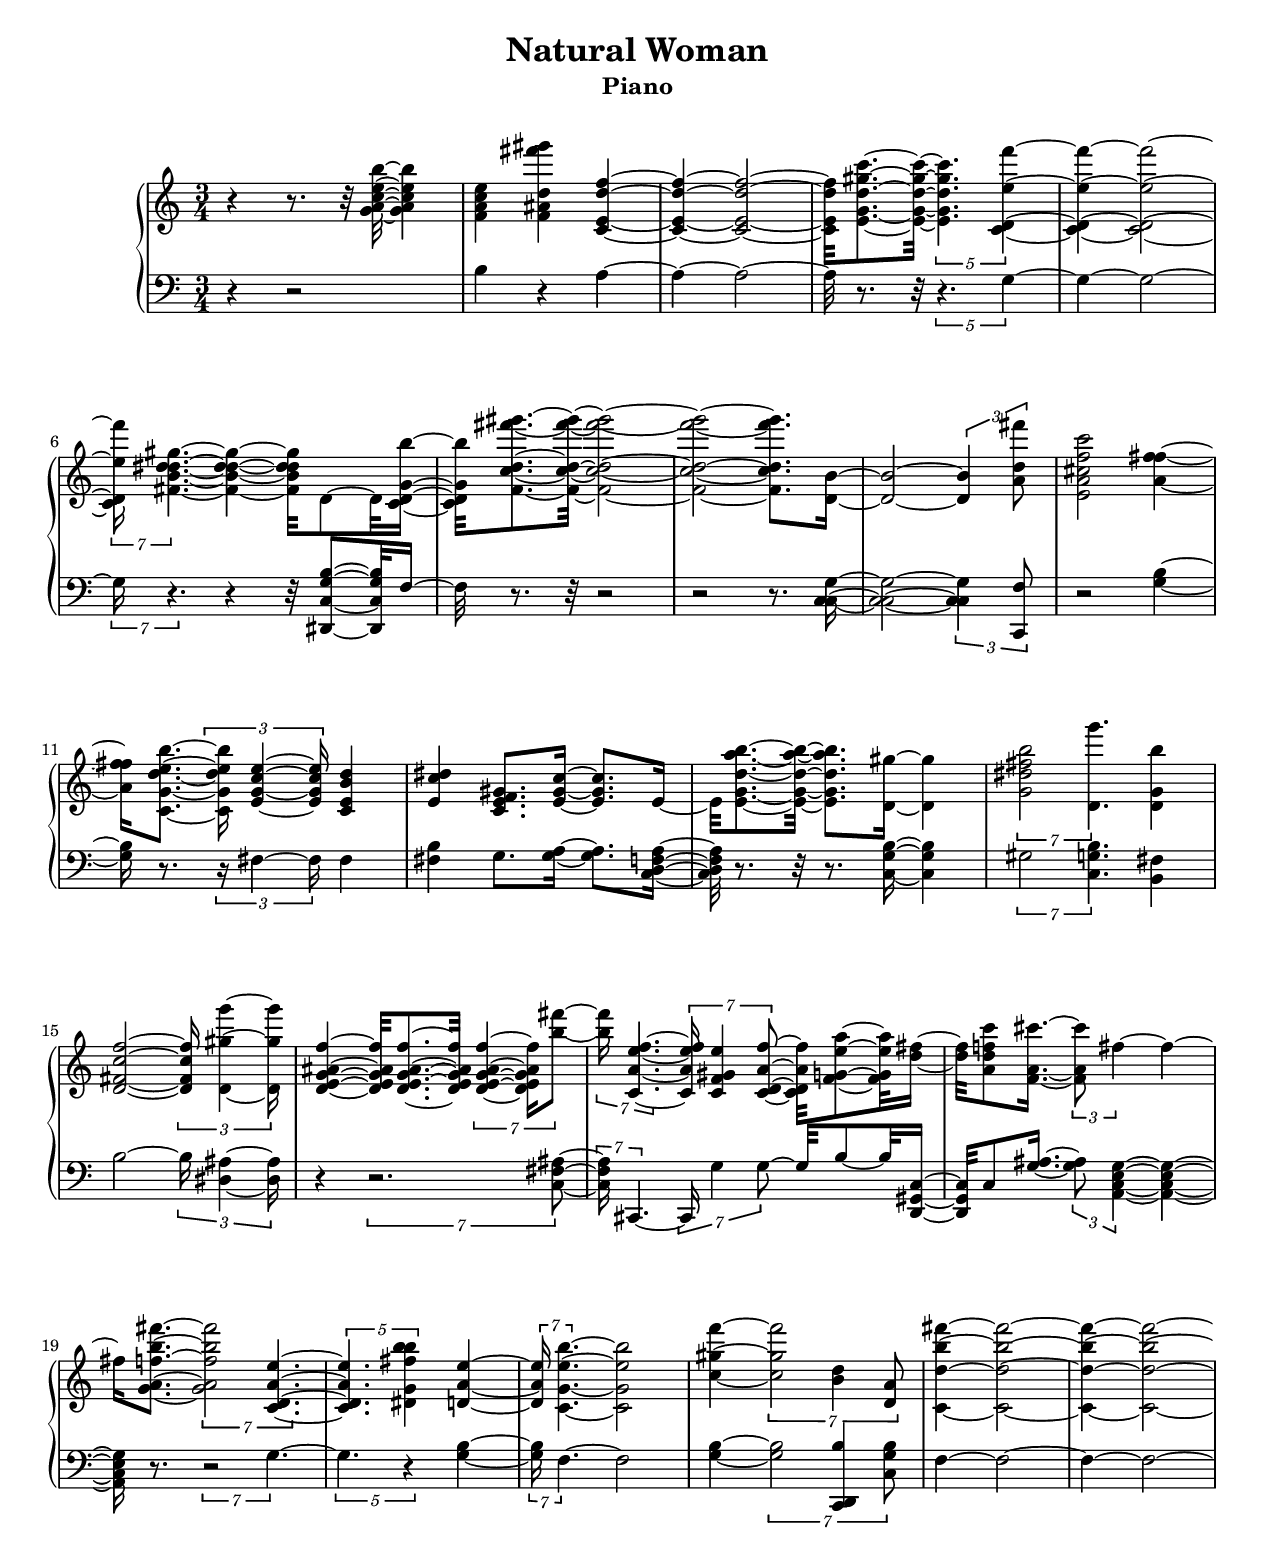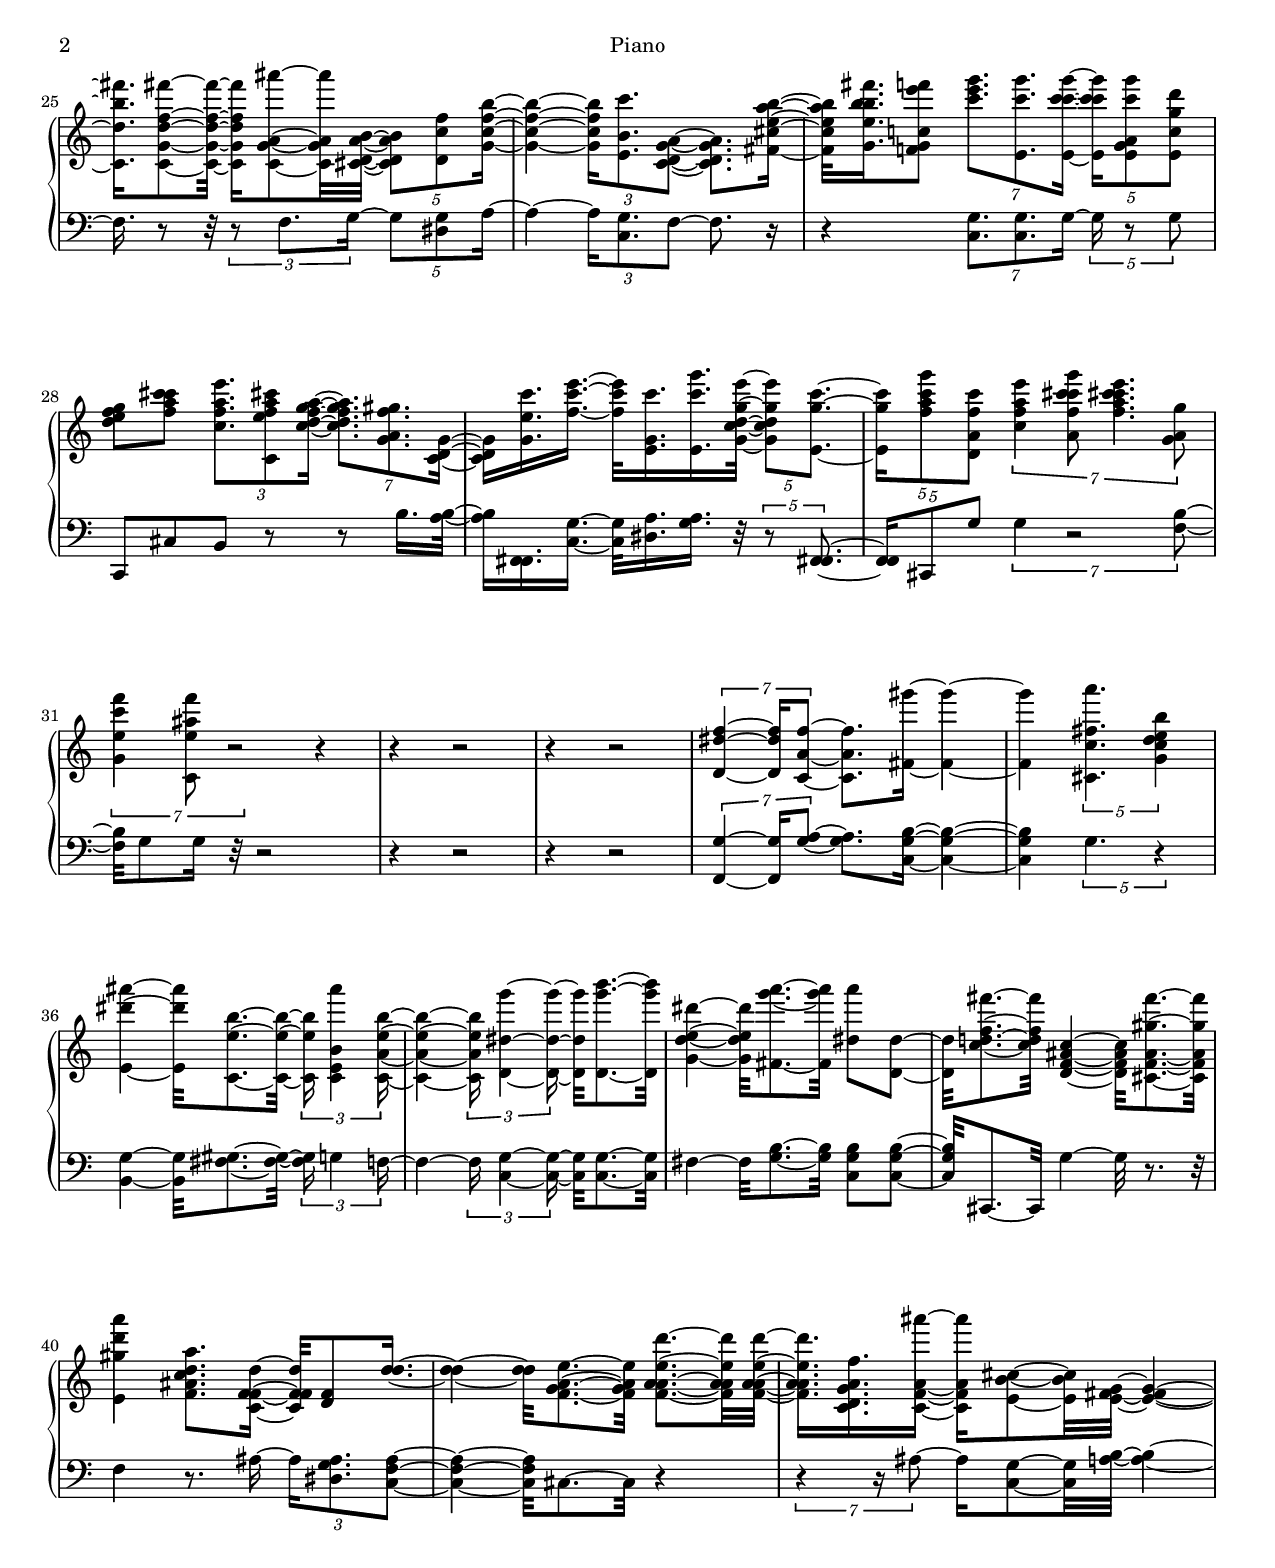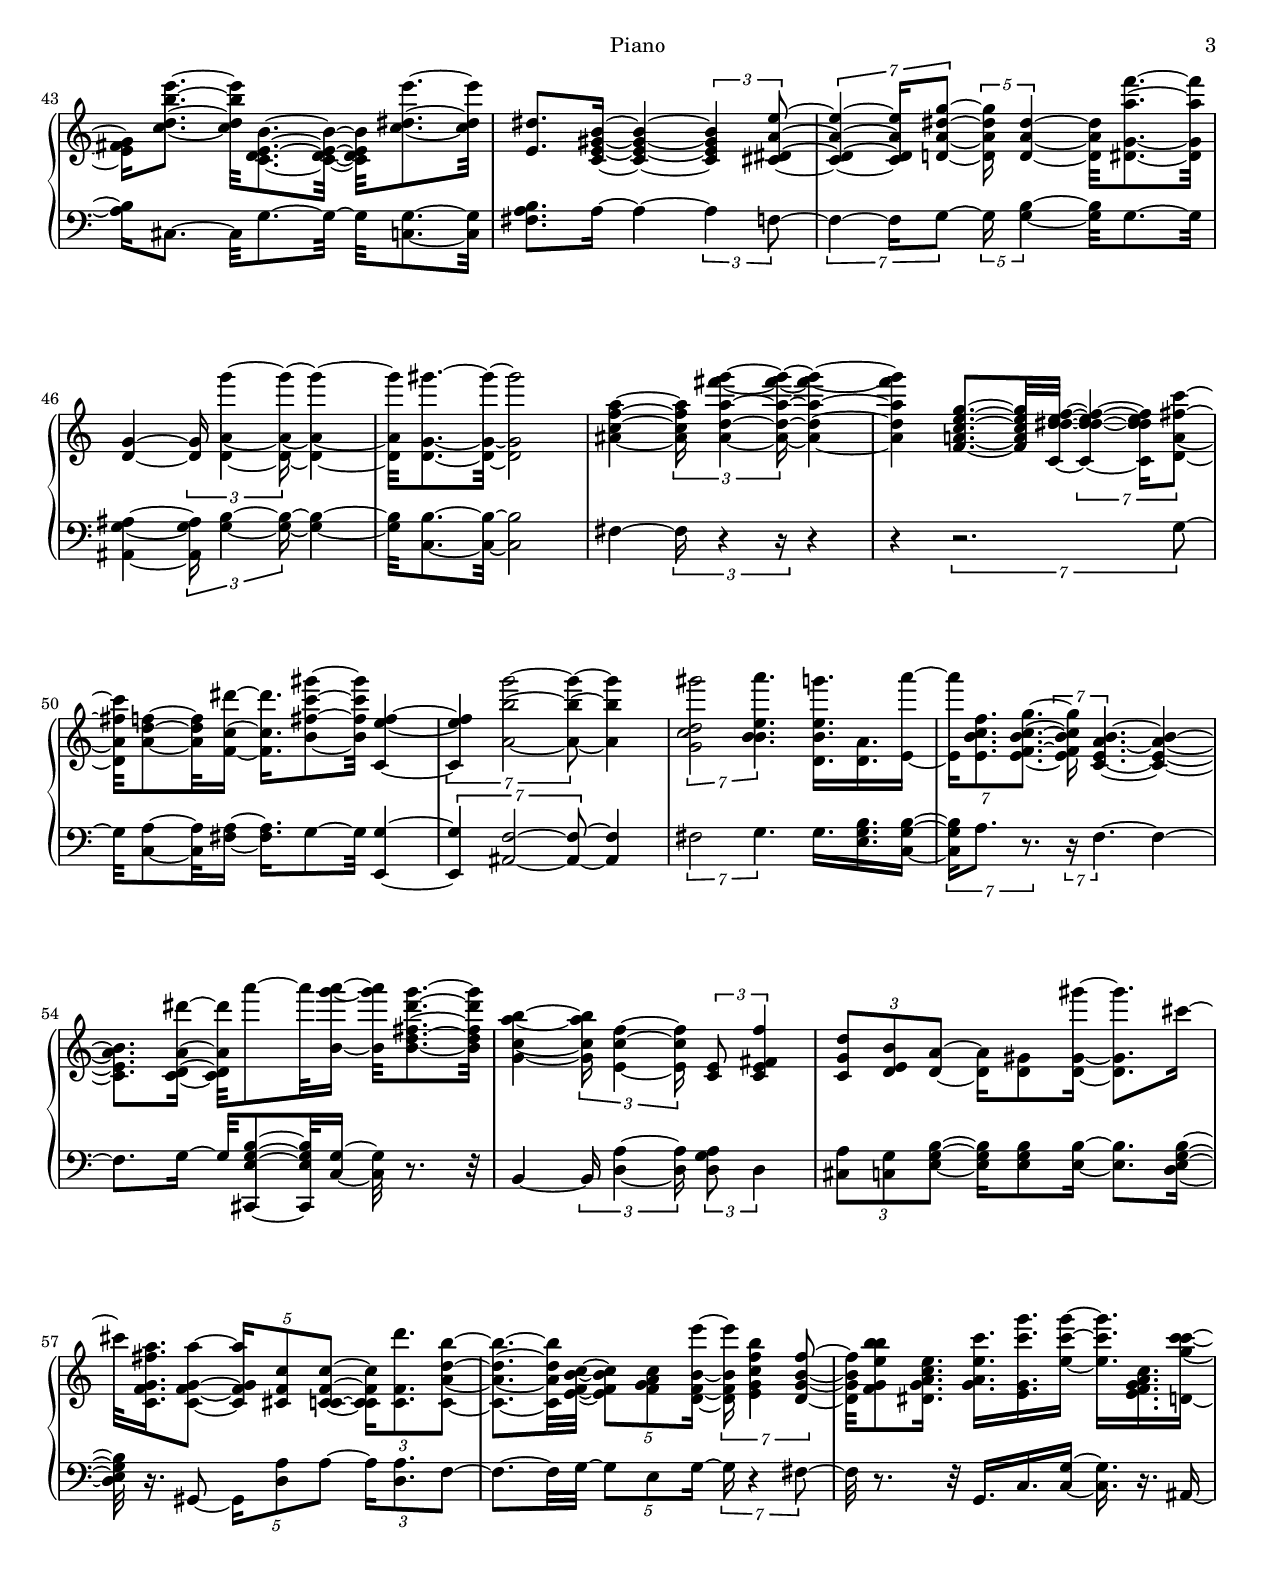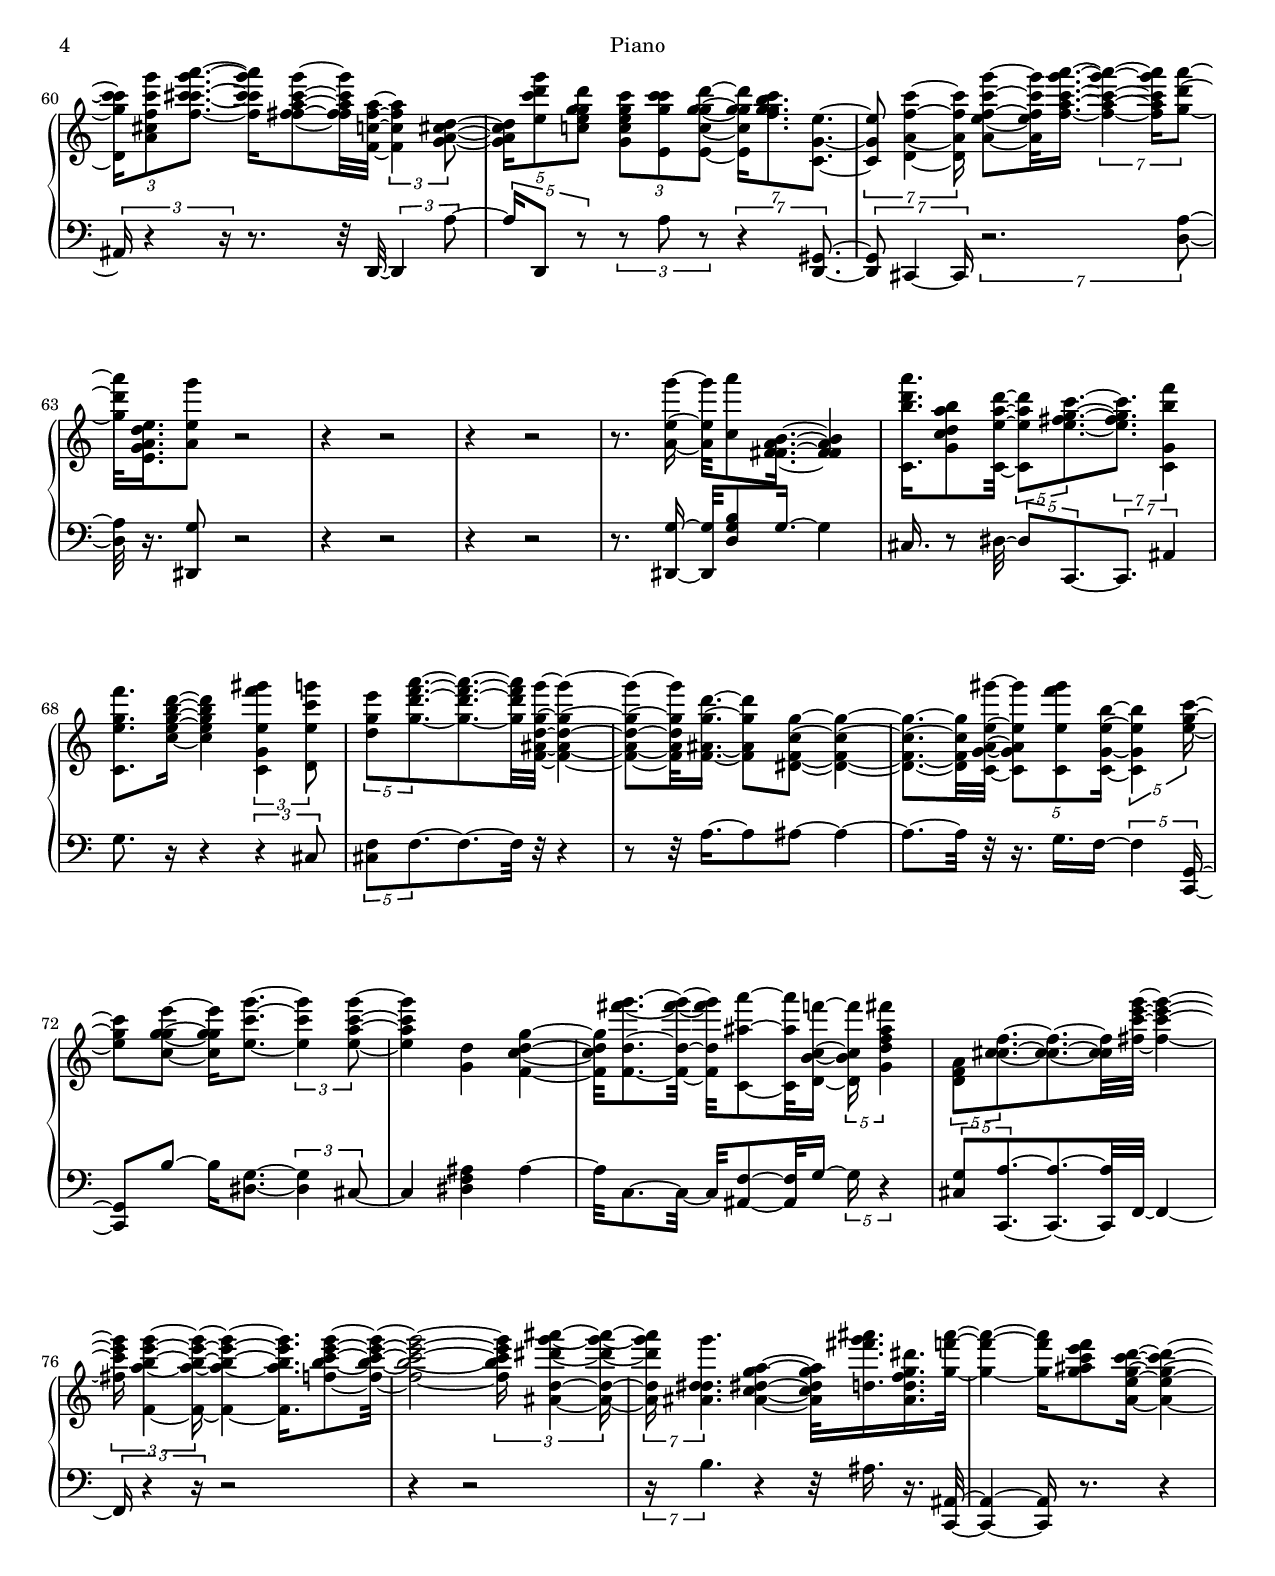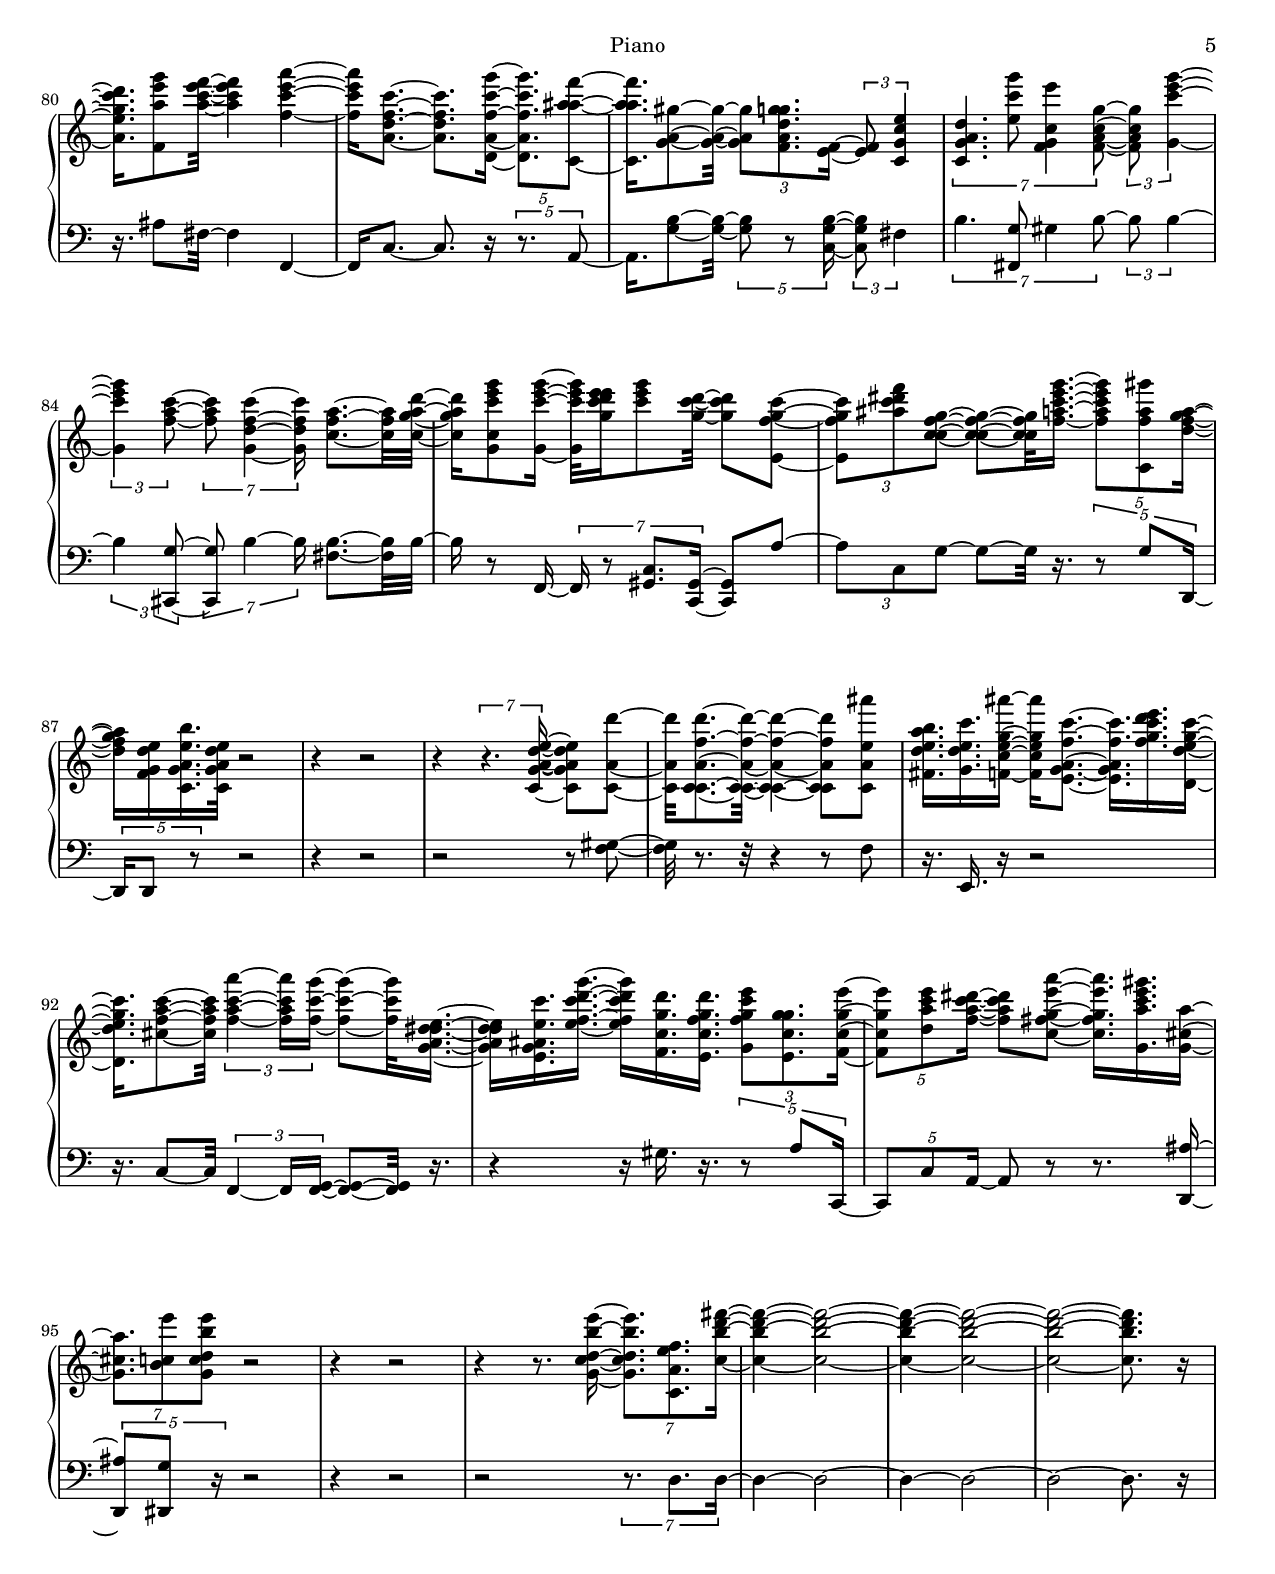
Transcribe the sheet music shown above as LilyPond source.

\version "2.18.2"
\language "english"

#(set-default-paper-size "letter" 'portrait)
#(set-global-staff-size 18)

"PianoUpper" = {

	\clef "treble"
	{
		\time 3/4
		{
			r4
		}
		{
			r8.
			r32
			<g' a' c'' e'' b''>32 ~
		}
		{
			<g' a' c'' e'' b''>4
		}
	}
	{
		{
			<f' a' c'' e''>4
		}
		{
			<f' as' d'' fs''' gs'''>4
		}
		{
			<c' e' d'' f''>4 ~
		}
	}
	{
		{
			<c' e' d'' f''>4 ~
		}
		{
			<c' e' d'' f''>2 ~
		}
	}
	{
		{
			<c' e' d'' f''>32
			<e' g' d'' gs'' c'''>8. ~
			<e' g' d'' gs'' c'''>32 ~
		}
		\times 4/5 {
			<e' g' d'' gs'' c'''>4.
			<c' d' e'' f'''>4 ~
		}
	}
	{
		{
			<c' d' e'' f'''>4 ~
		}
		{
			<c' d' e'' f'''>2 ~
		}
	}
	{
		\times 4/7 {
			<c' d' e'' f'''>16
			<fs' b' d'' ds'' gs''>4. ~
		}
		{
			<fs' b' d'' ds'' gs''>4 ~
		}
		{
			<fs' b' d'' ds'' gs''>32
			d'8 ~
			d'32
			<c' d' g' b''>16 ~
		}
	}
	{
		{
			<c' d' g' b''>32
			<f' c'' d'' fs''' gs'''>8. ~
			<f' c'' d'' fs''' gs'''>32 ~
		}
		{
			<f' c'' d'' fs''' gs'''>2 ~
		}
	}
	{
		{
			<f' c'' d'' fs''' gs'''>2 ~
		}
		{
			<f' c'' d'' fs''' gs'''>8.
			<d' b'>16 ~
		}
	}
	{
		{
			<d' b'>2 ~
		}
		\times 2/3 {
			<d' b'>4
			<a' d'' fs'''>8
		}
	}
	{
		{
			<e' a' cs'' f'' c'''>2
		}
		{
			<a' f'' fs''>4 ~
		}
	}
	{
		{
			<a' f'' fs''>16
			<c' g' d'' e'' b''>8. ~
		}
		\times 2/3 {
			<c' g' d'' e'' b''>16
			<e' g' c'' e''>4 ~
			<e' g' c'' e''>16
		}
		{
			<c' e' b' d''>4
		}
	}
	{
		{
			<e' c'' ds''>4
		}
		{
			<c' e' f' gs'>8.
			<e' gs' c''>16 ~
		}
		{
			<e' gs' c''>8.
			e'16 ~
		}
	}
	{
		{
			e'32
			<e' g' d'' a'' b''>8. ~
			<e' g' d'' a'' b''>32 ~
		}
		{
			<e' g' d'' a'' b''>8.
			<d' gs''>16 ~
		}
		{
			<d' gs''>4
		}
	}
	{
		\times 4/7 {
			<g' ds'' fs'' b''>2
			<d' g'''>4.
		}
		{
			<d' g' b''>4
		}
	}
	{
		{
			<d' fs' c'' f''>2 ~
		}
		\times 2/3 {
			<d' fs' c'' f''>16
			<d' gs'' g'''>4 ~
			<d' gs'' g'''>16
		}
	}
	{
		{
			<d' e' g' as' f''>4 ~
		}
		{
			<d' e' g' as' f''>32
			<d' e' g' as' f''>8. ~
			<d' e' g' as' f''>32
		}
		\times 4/7 {
			<d' e' g' as' f''>4 ~
			<d' e' g' as' f''>16
			<b'' fs'''>8 ~
		}
	}
	{
		\times 4/7 {
			<b'' fs'''>16
			<c' a' e'' f''>4. ~
		}
		\times 4/7 {
			<c' a' e'' f''>16
			<c' f' gs' e''>4
			<c' d' a' f''>8 ~
		}
		{
			<c' d' a' f''>32
			<f' g' e'' a''>8 ~
			<f' g' e'' a''>32
			<d'' fs''>16 ~
		}
	}
	{
		{
			<d'' fs''>32
			<a' d'' f'' c'''>8
			<f' a' cs'''>16. ~
		}
		\times 2/3 {
			<f' a' cs'''>8
			fs''4 ~
		}
		{
			fs''4 ~
		}
	}
	{
		{
			fs''16
			<g' a' f'' b'' fs'''>8. ~
		}
		\times 4/7 {
			<g' a' f'' b'' fs'''>2
			<c' d' a' e''>4. ~
		}
	}
	{
		\times 4/5 {
			<c' d' a' e''>4.
			<ds' g' fs'' b'' b''>4
		}
		{
			<d' a' e''>4 ~
		}
	}
	{
		\times 4/7 {
			<d' a' e''>16
			<c' g' e'' b''>4. ~
		}
		{
			<c' g' e'' b''>2
		}
	}
	{
		{
			<c'' gs'' f'''>4 ~
		}
		\times 4/7 {
			<c'' gs'' f'''>2
			<b' d''>4
			<d' a'>8
		}
	}
	{
		{
			<c' d'' b'' fs'''>4 ~
		}
		{
			<c' d'' b'' fs'''>2 ~
		}
	}
	{
		{
			<c' d'' b'' fs'''>4 ~
		}
		{
			<c' d'' b'' fs'''>2 ~
		}
	}
	{
		{
			<c' d'' b'' fs'''>16.
			<c' g' d'' f'' fs'''>8 ~
			<c' g' d'' f'' fs'''>32 ~
		}
		{
			<c' g' d'' f'' fs'''>16
			<c' g' a' as'''>8 ~
			<c' g' a' as'''>32
			<cs' d' a' b'>32 ~
		}
		\times 4/5 {
			<cs' d' a' b'>8
			<d' c'' f''>8
			<g' c'' f'' b''>16 ~
		}
	}
	{
		{
			<g' c'' f'' b''>4 ~
		}
		\times 2/3 {
			<g' c'' f'' b''>16
			<e' b' c'''>8.
			<c' d' g' a'>8 ~
		}
		{
			<c' d' g' a'>8.
			<fs' cs'' e'' a'' b''>16 ~
		}
	}
	{
		{
			<fs' cs'' e'' a'' b''>32
			<g' e'' b'' b'' fs'''>16.
			<f' g' c'' e''' f'''>8
		}
		\times 4/7 {
			<c''' e''' g'''>8.
			<e' c''' g'''>8.
			<e' c''' c''' g'''>16 ~
		}
		\times 4/5 {
			<e' c''' c''' g'''>16
			<e' g' a' c''' g'''>8
			<e' c'' g'' d'''>8
		}
	}
	{
		{
			<d'' e'' f'' g''>8
			<f'' a'' c''' cs'''>8
		}
		\times 2/3 {
			<c'' f'' a'' e'''>8.
			<c' e'' f'' a'' cs'''>8
			<c'' d'' f'' g'' a''>16 ~
		}
		\times 4/7 {
			<c'' d'' f'' g'' a''>8.
			<g' a' f'' gs''>8.
			<c' d' g'>16 ~
		}
	}
	{
		{
			<c' d' g'>16
			<g' e'' c'''>16.
			<f'' c''' e'''>16. ~
		}
		{
			<f'' c''' e'''>32
			<e' g' c'''>16.
			<e' c''' g'''>16.
			<g' c'' d'' g'' e'''>32 ~
		}
		\times 4/5 {
			<g' c'' d'' g'' e'''>8
			<e' g'' c'''>8. ~
		}
	}
	{
		\times 4/5 {
			<e' g'' c'''>16
			<f'' a'' c''' g'''>8
			<d' a' f'' c'''>8
		}
		\times 4/7 {
			<c'' f'' a'' e'''>4
			<a' f'' c''' cs''' g'''>8
			<f'' a'' c''' cs''' e'''>4.
			<g' a' g''>8
		}
	}
	{
		\times 4/7 {
			<g' e'' c''' f'''>4
			<c' e'' as'' f'''>8
			r2
		}
		{
			r4
		}
	}
	{
		{
			r4
		}
		{
			r2
		}
	}
	{
		{
			r4
		}
		{
			r2
		}
	}
	{
		\times 4/7 {
			<d' ds'' f''>4 ~
			<d' ds'' f''>16
			<c' a' f''>8 ~
		}
		{
			<c' a' f''>8.
			<fs' gs'''>16 ~
		}
		{
			<fs' gs'''>4 ~
		}
	}
	{
		{
			<fs' gs'''>4
		}
		\times 4/5 {
			<cs' c'' fs'' a'''>4.
			<g' c'' d'' e'' b''>4
		}
	}
	{
		{
			<e' ds''' as'''>4 ~
		}
		{
			<e' ds''' as'''>32
			<c' e'' b''>8. ~
			<c' e'' b''>32 ~
		}
		\times 2/3 {
			<c' e'' b''>16
			<c' e' b' as'''>4
			<c' a' e'' b''>16 ~
		}
	}
	{
		{
			<c' a' e'' b''>4 ~
		}
		\times 2/3 {
			<c' a' e'' b''>16
			<d' ds'' g'''>4 ~
			<d' ds'' g'''>16 ~
		}
		{
			<d' ds'' g'''>32
			<d' g''' b'''>8. ~
			<d' g''' b'''>32
		}
	}
	{
		{
			<g' d'' e'' ds'''>4 ~
		}
		{
			<g' d'' e'' ds'''>32
			<fs' g''' a'''>8. ~
			<fs' g''' a'''>32
		}
		{
			<ds'' a'''>8
			<d' ds''>8 ~
		}
	}
	{
		{
			<d' ds''>32
			<c'' d'' f'' fs'''>8. ~
			<c'' d'' f'' fs'''>32
		}
		{
			<d' f' as' c''>4 ~
		}
		{
			<d' f' as' c''>32
			<cs' f' as' gs'' fs'''>8. ~
			<cs' f' as' gs'' fs'''>32
		}
	}
	{
		{
			<e' gs'' d''' a'''>4
		}
		{
			<f' as' c'' d'' a''>8.
			<c' f' f' d''>16 ~
		}
		{
			<c' f' f' d''>32
			<d' f'>8
			<d'' d''>16. ~
		}
	}
	{
		{
			<d'' d''>4 ~
		}
		{
			<d'' d''>32
			<f' g' a' e''>8. ~
			<f' g' a' e''>32
		}
		{
			<f' a' a' e'' d'''>8. ~
			<f' a' a' e'' d'''>32
			<f' a' a' e'' d'''>32 ~
		}
	}
	{
		{
			<f' a' a' e'' d'''>16.
			<c' d' g' a' f''>16.
			<c' f' a' as'''>16 ~
		}
		{
			<c' f' a' as'''>16
			<e' b' cs''>8 ~
			<e' b' cs''>32
			<e' fs' g'>32 ~
		}
		{
			<e' fs' g'>4 ~
		}
	}
	{
		{
			<e' fs' g'>16
			<c'' d'' b'' e'''>8. ~
		}
		{
			<c'' d'' b'' e'''>32
			<c' d' e' b'>8. ~
			<c' d' e' b'>32 ~
		}
		{
			<c' d' e' b'>32
			<c'' ds'' e'''>8. ~
			<c'' ds'' e'''>32
		}
	}
	{
		{
			<e' ds''>8.
			<c' e' gs' b'>16 ~
		}
		{
			<c' e' gs' b'>4 ~
		}
		\times 2/3 {
			<c' e' gs' b'>4
			<cs' ds' a' e''>8 ~
		}
	}
	{
		\times 4/7 {
			<cs' ds' a' e''>4 ~
			<cs' ds' a' e''>16
			<d' a' ds'' g''>8 ~
		}
		\times 4/5 {
			<d' a' ds'' g''>16
			<d' a' ds''>4 ~
		}
		{
			<d' a' ds''>32
			<ds' g' a'' f'''>8. ~
			<ds' g' a'' f'''>32
		}
	}
	{
		{
			<d' g'>4 ~
		}
		\times 2/3 {
			<d' g'>16
			<d' a' g'''>4 ~
			<d' a' g'''>16 ~
		}
		{
			<d' a' g'''>4 ~
		}
	}
	{
		{
			<d' a' g'''>32
			<d' g' gs'''>8. ~
			<d' g' gs'''>32 ~
		}
		{
			<d' g' gs'''>2
		}
	}
	{
		{
			<as' c'' f'' a''>4 ~
		}
		\times 2/3 {
			<as' c'' f'' a''>16
			<as' d'' a'' fs''' g'''>4 ~
			<as' d'' a'' fs''' g'''>16 ~
		}
		{
			<as' d'' a'' fs''' g'''>4 ~
		}
	}
	{
		{
			<as' d'' a'' fs''' g'''>4
		}
		{
			<f' a' c'' e'' g''>8. ~
			<f' a' c'' e'' g''>32
			<c' d'' ds'' e'' f''>32 ~
		}
		\times 4/7 {
			<c' d'' ds'' e'' f''>4 ~
			<c' d'' ds'' e'' f''>16
			<d' a' fs'' c'''>8 ~
		}
	}
	{
		{
			<d' a' fs'' c'''>32
			<a' d'' f''>8 ~
			<a' d'' f''>32
			<f' c'' ds'''>16 ~
		}
		{
			<f' c'' ds'''>16.
			<b' fs'' c''' gs'''>8 ~
			<b' fs'' c''' gs'''>32
		}
		{
			<c' e'' fs''>4 ~
		}
	}
	{
		\times 4/7 {
			<c' e'' fs''>4
			<a' b'' g'''>2 ~
			<a' b'' g'''>8 ~
		}
		{
			<a' b'' g'''>4
		}
	}
	{
		\times 4/7 {
			<g' c'' d'' gs'''>2
			<b' b' e'' a'''>4.
		}
		{
			<d' b' e'' g'''>16.
			<d' a'>16.
			<e' a'''>16 ~
		}
	}
	{
		\times 4/7 {
			<e' a'''>16
			<e' b' c'' f''>8.
			<e' f' b' c'' g''>8. ~
		}
		\times 4/7 {
			<e' f' b' c'' g''>16
			<c' e' a' b'>4. ~
		}
		{
			<c' e' a' b'>4 ~
		}
	}
	{
		{
			<c' e' a' b'>8.
			<c' d' a' ds'''>16 ~
		}
		{
			<c' d' a' ds'''>32
			a'''8 ~
			a'''32
			<b' g''' a'''>16 ~
		}
		{
			<b' g''' a'''>32
			<b' d'' fs'' ds''' g'''>8. ~
			<b' d'' fs'' ds''' g'''>32
		}
	}
	{
		{
			<g' c'' a'' b''>4 ~
		}
		\times 2/3 {
			<g' c'' a'' b''>16
			<e' c'' f''>4 ~
			<e' c'' f''>16
		}
		\times 2/3 {
			<c' e'>8
			<c' e' fs' f''>4
		}
	}
	{
		\times 2/3 {
			<c' g' d''>8
			<d' e' b'>8
			<d' a'>8 ~
		}
		{
			<d' a'>16
			<d' gs'>8
			<d' gs' gs'''>16 ~
		}
		{
			<d' gs' gs'''>8.
			cs'''16 ~
		}
	}
	{
		{
			cs'''32
			<c' f' g' fs'' a''>16.
			<c' f' g' a''>8 ~
		}
		\times 4/5 {
			<c' f' g' a''>16
			<cs' f' c''>8
			<c' cs' f' c''>8 ~
		}
		\times 2/3 {
			<c' cs' f' c''>16
			<c' f' d'''>8.
			<c' a' d'' b''>8 ~
		}
	}
	{
		{
			<c' a' d'' b''>8. ~
			<c' a' d'' b''>32
			<e' f' b' c''>32 ~
		}
		\times 4/5 {
			<e' f' b' c''>8
			<f' g' a' c''>8
			<d' f' b' e'''>16 ~
		}
		\times 4/7 {
			<d' f' b' e'''>16
			<e' g' c'' f'' b''>4
			<d' g' b' f''>8 ~
		}
	}
	{
		{
			<d' g' b' f''>32
			<f' g' e'' b'' b''>8
			<ds' g' a' c'' e''>16.
		}
		{
			<g' a' e'' c'''>16.
			<e' g' c''' g'''>16.
			<e'' c''' g'''>16 ~
		}
		{
			<e'' c''' g'''>16.
			<e' f' g' a' c''>16.
			<d' g'' c''' c'''>16 ~
		}
	}
	{
		\times 2/3 {
			<d' g'' c''' c'''>16
			<a' cs'' f'' c''' g'''>8
			<f'' c''' cs''' g''' a'''>8. ~
		}
		{
			<f'' c''' cs''' g''' a'''>16
			<f'' fs'' a'' c''' g'''>8 ~
			<f'' fs'' a'' c''' g'''>32
			<f' c'' f'' a''>32 ~
		}
		\times 2/3 {
			<f' c'' f'' a''>4
			<g' a' cs'' d''>8 ~
		}
	}
	{
		\times 4/5 {
			<g' a' cs'' d''>16
			<e'' c''' d''' g'''>8
			<c'' e'' g'' g'' d'''>8
		}
		\times 2/3 {
			<g' c'' e'' g'' c'''>8
			<e' g'' c''' c'''>8
			<e' c'' g'' g'' d'''>8 ~
		}
		\times 4/7 {
			<e' c'' g'' g'' d'''>16
			<f'' g'' g'' b'' c'''>8.
			<c' g' e''>8. ~
		}
	}
	{
		\times 4/7 {
			<c' g' e''>8
			<d' a' f'' c'''>4 ~
			<d' a' f'' c'''>16
		}
		{
			<a' e'' f'' c''' g'''>8 ~
			<a' e'' f'' c''' g'''>32
			<f'' a'' c''' g''' a'''>16. ~
		}
		\times 4/7 {
			<f'' a'' c''' g''' a'''>4 ~
			<f'' a'' c''' g''' a'''>16
			<g'' d''' a'''>8 ~
		}
	}
	{
		{
			<g'' d''' a'''>32
			<e' g' a' d'' e''>16.
			<a' e'' g'''>8
		}
		{
			r2
		}
	}
	{
		{
			r4
		}
		{
			r2
		}
	}
	{
		{
			r4
		}
		{
			r2
		}
	}
	{
		{
			r8.
			<a' e'' g'''>16 ~
		}
		{
			<a' e'' g'''>32
			<c'' a'''>8
			<f' fs' a' b'>16. ~
		}
		{
			<f' fs' a' b'>4
		}
	}
	{
		{
			<c' b'' d''' a'''>16.
			<g' c'' d'' a'' b''>8
			<c' e'' a'' d'''>32 ~
		}
		\times 4/5 {
			<c' e'' a'' d'''>8
			<e'' fs'' g'' c'''>8. ~
		}
		\times 4/7 {
			<e'' fs'' g'' c'''>8.
			<c' g' b'' f'''>4
		}
	}
	{
		{
			<c' e'' g'' f'''>8.
			<c'' e'' g'' b'' d'''>16 ~
		}
		{
			<c'' e'' g'' b'' d'''>4
		}
		\times 2/3 {
			<c' g' e'' f''' gs'''>4
			<d' e'' c''' g'''>8
		}
	}
	{
		\times 4/5 {
			<d'' g'' e'''>8
			<g'' d''' f''' a'''>8. ~
		}
		{
			<g'' d''' f''' a'''>8. ~
			<g'' d''' f''' a'''>32
			<f' as' d'' g'' g'''>32 ~
		}
		{
			<f' as' d'' g'' g'''>4 ~
		}
	}
	{
		{
			<f' as' d'' g'' g'''>8 ~
			<f' as' d'' g'' g'''>32
			<f' as' g'' d'''>16. ~
		}
		{
			<f' as' g'' d'''>8
			<ds' f' c'' g''>8 ~
		}
		{
			<ds' f' c'' g''>4 ~
		}
	}
	{
		{
			<ds' f' c'' g''>8. ~
			<ds' f' c'' g''>32
			<c' g' a' e'' gs'''>32 ~
		}
		\times 4/5 {
			<c' g' a' e'' gs'''>8
			<c' e'' f''' gs'''>8
			<c' g' e'' b''>16 ~
		}
		\times 4/5 {
			<c' g' e'' b''>4
			<e'' g'' c'''>16 ~
		}
	}
	{
		{
			<e'' g'' c'''>8
			<c'' g'' g'' e'''>8 ~
		}
		{
			<c'' g'' g'' e'''>16
			<e'' c''' g'''>8. ~
		}
		\times 2/3 {
			<e'' c''' g'''>4
			<e'' a'' c''' g'''>8 ~
		}
	}
	{
		{
			<e'' a'' c''' g'''>4
		}
		{
			<g' d''>4
		}
		{
			<f' c'' d'' g''>4 ~
		}
	}
	{
		{
			<f' c'' d'' g''>32
			<f' d'' fs''' g'''>8. ~
			<f' d'' fs''' g'''>32 ~
		}
		{
			<f' d'' fs''' g'''>32
			<c' as'' a'''>8 ~
			<c' as'' a'''>32
			<d' b' c'' f'''>16 ~
		}
		\times 4/5 {
			<d' b' c'' f'''>16
			<g' d'' f'' as'' fs'''>4
		}
	}
	{
		\times 4/5 {
			<d' f' a'>8
			<c'' cs'' f''>8. ~
		}
		{
			<c'' cs'' f''>8. ~
			<c'' cs'' f''>32
			<fs'' c''' e''' g'''>32 ~
		}
		{
			<fs'' c''' e''' g'''>4 ~
		}
	}
	{
		\times 2/3 {
			<fs'' c''' e''' g'''>16
			<f' a'' b'' e''' g'''>4 ~
			<f' a'' b'' e''' g'''>16 ~
		}
		{
			<f' a'' b'' e''' g'''>4 ~
		}
		{
			<f' a'' b'' e''' g'''>16.
			<f'' b'' c''' e''' g'''>8 ~
			<f'' b'' c''' e''' g'''>32 ~
		}
	}
	{
		{
			<f'' b'' c''' e''' g'''>2 ~
		}
		\times 2/3 {
			<f'' b'' c''' e''' g'''>16
			<as' d'' ds''' g''' as'''>4 ~
			<as' d'' ds''' g''' as'''>16 ~
		}
	}
	{
		\times 4/7 {
			<as' d'' ds''' g''' as'''>16
			<as' d'' ds'' g'''>4.
		}
		{
			<as' c'' ds'' g'' a''>4 ~
		}
		{
			<as' c'' ds'' g'' a''>32
			<d'' fs''' g''' as'''>16.
			<as' d'' f'' g'' ds'''>16.
			<g'' f''' as'''>32 ~
		}
	}
	{
		{
			<g'' f''' as'''>4 ~
		}
		{
			<g'' f''' as'''>16
			<g'' as'' c''' e''' f'''>8
			<a' e'' g'' c''' d'''>16 ~
		}
		{
			<a' e'' g'' c''' d'''>4 ~
		}
	}
	{
		{
			<a' e'' g'' c''' d'''>16.
			<f' a'' e''' g'''>8
			<a'' c''' e''' f'''>32 ~
		}
		{
			<a'' c''' e''' f'''>4
		}
		{
			<f'' c''' e''' a'''>4 ~
		}
	}
	{
		{
			<f'' c''' e''' a'''>16
			<a' d'' f'' c'''>8. ~
		}
		{
			<a' d'' f'' c'''>8.
			<d' a' f'' c''' g'''>16 ~
		}
		\times 4/5 {
			<d' a' f'' c''' g'''>8.
			<c' a'' as'' f'''>8 ~
		}
	}
	{
		{
			<c' a'' as'' f'''>16.
			<g' a' gs''>8 ~
			<g' a' gs''>32 ~
		}
		\times 2/3 {
			<g' a' gs''>8
			<f' a' d'' g'' g''>8.
			<e' f'>16 ~
		}
		\times 2/3 {
			<e' f'>8
			<c' g' c'' e''>4
		}
	}
	{
		\times 4/7 {
			<c' g' a' d''>4.
			<e'' c''' g'''>8
			<f' g' c'' e'''>4
			<f' a' c'' g''>8 ~
		}
		\times 2/3 {
			<f' a' c'' g''>8
			<g' c''' e''' g'''>4 ~
		}
	}
	{
		\times 2/3 {
			<g' c''' e''' g'''>4
			<f'' a'' c'''>8 ~
		}
		\times 4/7 {
			<f'' a'' c'''>8
			<g' d'' f'' c'''>4 ~
			<g' d'' f'' c'''>16
		}
		{
			<c'' f'' a''>8. ~
			<c'' f'' a''>32
			<c'' g'' a'' d'''>32 ~
		}
	}
	{
		{
			<c'' g'' a'' d'''>16
			<g' c'' c''' e''' g'''>8
			<g' c''' e''' g'''>16 ~
		}
		{
			<g' c''' e''' g'''>32
			<g'' c''' d''' e''' e'''>16
			<c''' e''' g'''>8
			<g'' c''' d'''>32 ~
		}
		{
			<g'' c''' d'''>8
			<e' f'' g'' c'''>8 ~
		}
	}
	{
		\times 2/3 {
			<e' f'' g'' c'''>8
			<as'' c''' ds''' f'''>8
			<c'' c'' f'' g''>8 ~
		}
		{
			<c'' c'' f'' g''>8 ~
			<c'' c'' f'' g''>32
			<f'' a'' c''' e''' g'''>16. ~
		}
		\times 4/5 {
			<f'' a'' c''' e''' g'''>8
			<c' f'' a'' gs'''>8
			<d'' f'' g'' a''>16 ~
		}
	}
	{
		{
			<d'' f'' g'' a''>16
			<f' g' d'' e''>16
			<c' g' a' e'' b''>16.
			<c' g' a' d'' e''>32
		}
		{
			r2
		}
	}
	{
		{
			r4
		}
		{
			r2
		}
	}
	{
		{
			r4
		}
		\times 4/7 {
			r4.
			<c' g' a' d'' e''>16 ~
		}
		{
			<c' g' a' d'' e''>8
			<c' a' d'''>8 ~
		}
	}
	{
		{
			<c' a' d'''>32
			<c' c' a' f'' d'''>8. ~
			<c' c' a' f'' d'''>32 ~
		}
		{
			<c' c' a' f'' d'''>4 ~
		}
		{
			<c' c' a' f'' d'''>8
			<c' a' e'' as'''>8
		}
	}
	{
		{
			<fs' d'' e'' a'' b''>16.
			<g' d'' e'' c'''>16.
			<f' c'' e'' g'' as'''>16 ~
		}
		{
			<f' c'' e'' g'' as'''>16
			<e' g' a' f'' c'''>8. ~
		}
		{
			<e' g' a' f'' c'''>16.
			<f'' g'' c''' d''' e'''>16.
			<d' d'' e'' g'' c'''>16 ~
		}
	}
	{
		{
			<d' d'' e'' g'' c'''>16.
			<cs'' f'' a'' c'''>8 ~
			<cs'' f'' a'' c'''>32
		}
		\times 2/3 {
			<f'' a'' c''' a'''>4 ~
			<f'' a'' c''' a'''>16
			<f'' c''' g'''>16 ~
		}
		{
			<f'' c''' g'''>8 ~
			<f'' c''' g'''>32
			<g' a' d'' ds'' e''>16. ~
		}
	}
	{
		{
			<g' a' d'' ds'' e''>16
			<e' g' as' e'' c'''>16.
			<e'' f'' c''' d''' g'''>16. ~
		}
		{
			<e'' f'' c''' d''' g'''>16
			<f' c'' g'' d'''>16.
			<e' c'' f'' g'' d'''>16.
		}
		\times 2/3 {
			<g' f'' g'' c''' e'''>8
			<e' c'' g'' g''>8.
			<f' c'' g'' e'''>16 ~
		}
	}
	{
		\times 4/5 {
			<f' c'' g'' e'''>8
			<d'' a'' c''' e'''>8
			<f'' a'' c''' ds'''>16 ~
		}
		{
			<f'' a'' c''' ds'''>8
			<c'' fs'' g'' e''' a'''>8 ~
		}
		{
			<c'' fs'' g'' e''' a'''>16.
			<g' a'' c''' e''' gs'''>16.
			<g' cs'' a''>16 ~
		}
	}
	{
		\times 4/7 {
			<g' cs'' a''>8.
			<b' c'' e'''>8
			<g' c'' d'' b'' e'''>8
		}
		{
			r2
		}
	}
	{
		{
			r4
		}
		{
			r2
		}
	}
	{
		{
			r4
		}
		{
			r8.
			<g' c'' d'' b'' e'''>16 ~
		}
		\times 4/7 {
			<g' c'' d'' b'' e'''>8.
			<c' a' e'' f''>8.
			<c'' b'' d''' fs'''>16 ~
		}
	}
	{
		{
			<c'' b'' d''' fs'''>4 ~
		}
		{
			<c'' b'' d''' fs'''>2 ~
		}
	}
	{
		{
			<c'' b'' d''' fs'''>4 ~
		}
		{
			<c'' b'' d''' fs'''>2 ~
		}
	}
	{
		{
			<c'' b'' d''' fs'''>2 ~
		}
		{
			<c'' b'' d''' fs'''>8.
			r16
		}
	}

}

"PianoLower" = {

	\clef "bass"
	{
		\time 3/4
		{
			r4
		}
		{
			r2
		}
	}
	{
		{
			b4
		}
		{
			r4
		}
		{
			a4 ~
		}
	}
	{
		{
			a4 ~
		}
		{
			a2 ~
		}
	}
	{
		{
			a32
			r8.
			r32
		}
		\times 4/5 {
			r4.
			g4 ~
		}
	}
	{
		{
			g4 ~
		}
		{
			g2 ~
		}
	}
	{
		\times 4/7 {
			g16
			r4.
		}
		{
			r4
		}
		{
			r32
			<ds, c g b>8 ~
			<ds, c g b>32
			f16 ~
		}
	}
	{
		{
			f32
			r8.
			r32
		}
		{
			r2
		}
	}
	{
		{
			r2
		}
		{
			r8.
			<c c g>16 ~
		}
	}
	{
		{
			<c c g>2 ~
		}
		\times 2/3 {
			<c c g>4
			<c, f>8
		}
	}
	{
		{
			r2
		}
		{
			<g b>4 ~
		}
	}
	{
		{
			<g b>16
			r8.
		}
		\times 2/3 {
			r16
			fs4 ~
			fs16
		}
		{
			fs4
		}
	}
	{
		{
			<fs b>4
		}
		{
			g8.
			<g a>16 ~
		}
		{
			<g a>8.
			<c d f a>16 ~
		}
	}
	{
		{
			<c d f a>32
			r8.
			r32
		}
		{
			r8.
			<c g b>16 ~
		}
		{
			<c g b>4
		}
	}
	{
		\times 4/7 {
			gs2
			<c g b>4.
		}
		{
			<b, fs>4
		}
	}
	{
		{
			b2 ~
		}
		\times 2/3 {
			b16
			<ds as>4 ~
			<ds as>16
		}
	}
	{
		{
			r4
		}
		\times 4/7 {
			r2.
			<c fs as>8 ~
		}
	}
	{
		\times 4/7 {
			<c fs as>16
			cs,4. ~
		}
		\times 4/7 {
			cs,16
			g4
			g8 ~
		}
		{
			g32
			b8 ~
			b32
			<d, gs, c>16 ~
		}
	}
	{
		{
			<d, gs, c>32
			c8
			<g as>16. ~
		}
		\times 2/3 {
			<g as>8
			<a, c e g>4 ~
		}
		{
			<a, c e g>4 ~
		}
	}
	{
		{
			<a, c e g>16
			r8.
		}
		\times 4/7 {
			r2
			g4. ~
		}
	}
	{
		\times 4/5 {
			g4.
			r4
		}
		{
			<g b>4 ~
		}
	}
	{
		\times 4/7 {
			<g b>16
			f4. ~
		}
		{
			f2
		}
	}
	{
		{
			<g b>4 ~
		}
		\times 4/7 {
			<g b>2
			<c, d, b>4
			<c g b>8
		}
	}
	{
		{
			f4 ~
		}
		{
			f2 ~
		}
	}
	{
		{
			f4 ~
		}
		{
			f2 ~
		}
	}
	{
		{
			f16.
			r8
			r32
		}
		\times 2/3 {
			r8
			f8.
			g16 ~
		}
		\times 4/5 {
			g8
			<ds g>8
			a16 ~
		}
	}
	{
		{
			a4 ~
		}
		\times 2/3 {
			a16
			<c g>8.
			f8 ~
		}
		{
			f8.
			r16
		}
	}
	{
		{
			r4
		}
		\times 4/7 {
			<c g>8.
			<c g>8.
			g16 ~
		}
		\times 4/5 {
			g16
			r8
			g8
		}
	}
	{
		{
			c,8
			cs8
		}
		{
			b,8
			r8
		}
		{
			r8
			b16.
			<a b>32 ~
		}
	}
	{
		{
			<a b>16
			<f, fs,>16.
			<c g>16. ~
		}
		{
			<c g>32
			<ds a>16.
			<g a>16.
			r32
		}
		\times 4/5 {
			r8
			<f, fs,>8. ~
		}
	}
	{
		\times 4/5 {
			<f, fs,>16
			cs,8
			g8
		}
		\times 4/7 {
			g4
			r2
			<f b>8 ~
		}
	}
	{
		{
			<f b>32
			g8
			g16
			r32
		}
		{
			r2
		}
	}
	{
		{
			r4
		}
		{
			r2
		}
	}
	{
		{
			r4
		}
		{
			r2
		}
	}
	{
		\times 4/7 {
			<f, g>4 ~
			<f, g>16
			<g a>8 ~
		}
		{
			<g a>8.
			<c g b>16 ~
		}
		{
			<c g b>4 ~
		}
	}
	{
		{
			<c g b>4
		}
		\times 4/5 {
			g4.
			r4
		}
	}
	{
		{
			<b, g>4 ~
		}
		{
			<b, g>32
			<fs gs>8. ~
			<fs gs>32 ~
		}
		\times 2/3 {
			<fs gs>16
			g4
			f16 ~
		}
	}
	{
		{
			f4 ~
		}
		\times 2/3 {
			f16
			<c g>4 ~
			<c g>16 ~
		}
		{
			<c g>32
			<c g>8. ~
			<c g>32
		}
	}
	{
		{
			fs4 ~
		}
		{
			fs32
			<g b>8. ~
			<g b>32
		}
		{
			<c g b>8
			<c g b>8 ~
		}
	}
	{
		{
			<c g b>32
			cs,8. ~
			cs,32
		}
		{
			g4 ~
		}
		{
			g32
			r8.
			r32
		}
	}
	{
		{
			f4
		}
		{
			r8.
			as16 ~
		}
		\times 2/3 {
			as16
			<ds g as>8.
			<c f as>8 ~
		}
	}
	{
		{
			<c f as>4 ~
		}
		{
			<c f as>32
			cs8. ~
			cs32
		}
		{
			r4
		}
	}
	{
		\times 4/7 {
			r4
			r16
			as8 ~
		}
		{
			as16
			<c g>8 ~
			<c g>32
			<a b>32 ~
		}
		{
			<a b>4 ~
		}
	}
	{
		{
			<a b>16
			cs8. ~
		}
		{
			cs32
			g8. ~
			g32 ~
		}
		{
			g32
			<c g>8. ~
			<c g>32
		}
	}
	{
		{
			<fs a b>8.
			a16 ~
		}
		{
			a4 ~
		}
		\times 2/3 {
			a4
			f8 ~
		}
	}
	{
		\times 4/7 {
			f4 ~
			f16
			g8 ~
		}
		\times 4/5 {
			g16
			<g b>4 ~
		}
		{
			<g b>32
			g8. ~
			g32
		}
	}
	{
		{
			<as, g as>4 ~
		}
		\times 2/3 {
			<as, g as>16
			<g b>4 ~
			<g b>16 ~
		}
		{
			<g b>4 ~
		}
	}
	{
		{
			<g b>32
			<c b>8. ~
			<c b>32 ~
		}
		{
			<c b>2
		}
	}
	{
		{
			fs4 ~
		}
		\times 2/3 {
			fs16
			r4
			r16
		}
		{
			r4
		}
	}
	{
		{
			r4
		}
		\times 4/7 {
			r2.
			g8 ~
		}
	}
	{
		{
			g32
			<c a>8 ~
			<c a>32
			<fs a>16 ~
		}
		{
			<fs a>16.
			g8 ~
			g32
		}
		{
			<e, g>4 ~
		}
	}
	{
		\times 4/7 {
			<e, g>4
			<as, f>2 ~
			<as, f>8 ~
		}
		{
			<as, f>4
		}
	}
	{
		\times 4/7 {
			fs2
			g4.
		}
		{
			g16.
			<e g b>16.
			<c g b>16 ~
		}
	}
	{
		\times 4/7 {
			<c g b>16
			a8.
			r8.
		}
		\times 4/7 {
			r16
			f4. ~
		}
		{
			f4 ~
		}
	}
	{
		{
			f8.
			g16 ~
		}
		{
			g32
			<cs, e g b>8 ~
			<cs, e g b>32
			<c g>16 ~
		}
		{
			<c g>32
			r8.
			r32
		}
	}
	{
		{
			b,4 ~
		}
		\times 2/3 {
			b,16
			<d a>4 ~
			<d a>16
		}
		\times 2/3 {
			<d g a>8
			d4
		}
	}
	{
		\times 2/3 {
			<cs a>8
			<c g>8
			<e g b>8 ~
		}
		{
			<e g b>16
			<e g b>8
			<e b>16 ~
		}
		{
			<e b>8.
			<d e g b>16 ~
		}
	}
	{
		{
			<d e g b>32
			r16.
			gs,8 ~
		}
		\times 4/5 {
			gs,16
			<d a>8
			a8 ~
		}
		\times 2/3 {
			a16
			<d a>8.
			f8 ~
		}
	}
	{
		{
			f8. ~
			f32
			g32 ~
		}
		\times 4/5 {
			g8
			e8
			g16 ~
		}
		\times 4/7 {
			g16
			r4
			fs8 ~
		}
	}
	{
		{
			fs32
			r8.
			r32
		}
		{
			g,16.
			c16.
			<c g>16 ~
		}
		{
			<c g>16.
			r16.
			as,16 ~
		}
	}
	{
		\times 2/3 {
			as,16
			r4
			r16
		}
		{
			r8.
			r32
			d,32 ~
		}
		\times 2/3 {
			d,4
			a8 ~
		}
	}
	{
		\times 4/5 {
			a16
			d,8
			r8
		}
		\times 2/3 {
			r8
			a8
			r8
		}
		\times 4/7 {
			r4
			<d, gs,>8. ~
		}
	}
	{
		\times 4/7 {
			<d, gs,>8
			cs,4 ~
			cs,16
		}
		\times 4/7 {
			r2.
			<d a>8 ~
		}
	}
	{
		{
			<d a>32
			r16.
			<ds, g>8
		}
		{
			r2
		}
	}
	{
		{
			r4
		}
		{
			r2
		}
	}
	{
		{
			r4
		}
		{
			r2
		}
	}
	{
		{
			r8.
			<ds, g>16 ~
		}
		{
			<ds, g>32
			<d g b>8
			g16. ~
		}
		{
			g4
		}
	}
	{
		{
			cs16.
			r8
			ds32 ~
		}
		\times 4/5 {
			ds8
			c,8. ~
		}
		\times 4/7 {
			c,8.
			as,4
		}
	}
	{
		{
			g8.
			r16
		}
		{
			r4
		}
		\times 2/3 {
			r4
			cs8
		}
	}
	{
		\times 4/5 {
			<cs f>8
			f8. ~
		}
		{
			f8. ~
			f32
			r32
		}
		{
			r4
		}
	}
	{
		{
			r8
			r32
			a16. ~
		}
		{
			a8
			as8 ~
		}
		{
			as4 ~
		}
	}
	{
		{
			as8. ~
			as32
			r32
		}
		{
			r16.
			g16.
			f16 ~
		}
		\times 4/5 {
			f4
			<c, g,>16 ~
		}
	}
	{
		{
			<c, g,>8
			b8 ~
		}
		{
			b16
			<ds g>8. ~
		}
		\times 2/3 {
			<ds g>4
			cs8 ~
		}
	}
	{
		{
			cs4
		}
		{
			<ds f as>4
		}
		{
			as4 ~
		}
	}
	{
		{
			as32
			c8. ~
			c32 ~
		}
		{
			c32
			<as, f>8 ~
			<as, f>32
			g16 ~
		}
		\times 4/5 {
			g16
			r4
		}
	}
	{
		\times 4/5 {
			<cs g>8
			<c, a>8. ~
		}
		{
			<c, a>8. ~
			<c, a>32
			f,32 ~
		}
		{
			f,4 ~
		}
	}
	{
		\times 2/3 {
			f,16
			r4
			r16
		}
		{
			r2
		}
	}
	{
		{
			r4
		}
		{
			r2
		}
	}
	{
		\times 4/7 {
			r16
			b4.
		}
		{
			r4
		}
		{
			r32
			as16.
			r16.
			<c, as,>32 ~
		}
	}
	{
		{
			<c, as,>4 ~
		}
		{
			<c, as,>16
			r8.
		}
		{
			r4
		}
	}
	{
		{
			r16.
			as8
			fs32 ~
		}
		{
			fs4
		}
		{
			f,4 ~
		}
	}
	{
		{
			f,16
			c8. ~
		}
		{
			c8.
			r16
		}
		\times 4/5 {
			r8.
			a,8 ~
		}
	}
	{
		{
			a,16.
			<g b>8 ~
			<g b>32 ~
		}
		\times 4/5 {
			<g b>8
			r8
			<c g b>16 ~
		}
		\times 2/3 {
			<c g b>8
			fs4
		}
	}
	{
		\times 4/7 {
			b4.
			<fs, g>8
			gs4
			b8 ~
		}
		\times 2/3 {
			b8
			b4 ~
		}
	}
	{
		\times 2/3 {
			b4
			<cs, g>8 ~
		}
		\times 4/7 {
			<cs, g>8
			b4 ~
			b16
		}
		{
			<fs b>8. ~
			<fs b>32
			b32 ~
		}
	}
	{
		{
			b16
			r8
			f,16 ~
		}
		\times 4/7 {
			f,16
			r8
			<gs, c>8.
			<c, gs,>16 ~
		}
		{
			<c, gs,>8
			a8 ~
		}
	}
	{
		\times 2/3 {
			a8
			c8
			g8 ~
		}
		{
			g8 ~
			g32
			r16.
		}
		\times 4/5 {
			r8
			g8
			d,16 ~
		}
	}
	{
		\times 4/5 {
			d,16
			d,8
			r8
		}
		{
			r2
		}
	}
	{
		{
			r4
		}
		{
			r2
		}
	}
	{
		{
			r2
		}
		{
			r8
			<f gs>8 ~
		}
	}
	{
		{
			<f gs>32
			r8.
			r32
		}
		{
			r4
		}
		{
			r8
			f8
		}
	}
	{
		{
			r16.
			e,16.
			r16
		}
		{
			r2
		}
	}
	{
		{
			r16.
			c8 ~
			c32
		}
		\times 2/3 {
			f,4 ~
			f,16
			<f, g,>16 ~
		}
		{
			<f, g,>8 ~
			<f, g,>32
			r16.
		}
	}
	{
		{
			r4
		}
		{
			r16
			gs16.
			r16.
		}
		\times 4/5 {
			r8
			a8
			c,16 ~
		}
	}
	{
		\times 4/5 {
			c,8
			c8
			a,16 ~
		}
		{
			a,8
			r8
		}
		{
			r8.
			<d, as>16 ~
		}
	}
	{
		\times 4/5 {
			<d, as>8
			<ds, g>8
			r16
		}
		{
			r2
		}
	}
	{
		{
			r4
		}
		{
			r2
		}
	}
	{
		{
			r2
		}
		\times 4/7 {
			r8.
			d8.
			d16 ~
		}
	}
	{
		{
			d4 ~
		}
		{
			d2 ~
		}
	}
	{
		{
			d4 ~
		}
		{
			d2 ~
		}
	}
	{
		{
			d2 ~
		}
		{
			d8.
			r16
		}
	}

}

%\include "staff-Voice.ly"

\header {
	title = "Natural Woman"
	composer = ""
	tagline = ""
	instrument = "Piano"
}

\layout {}

\paper {
	top-margin = 0.5\in
	bottom-margin = 0.5\in
	markup-system-spacing #'basic-distance = #10
	markup-system-spacing #'minimum-distance = #5
	markup-system-spacing #'padding = #5
	markup-system-spacing #'stretchability = #1

	system-system-spacing #'basic-distance = #30
	system-system-spacing #'minimum-distance = #10
	system-system-spacing #'padding = #10
	system-system-spacing #'stretchability = #1

	max-systems-per-page = #5
	min-systems-per-page = #5

	ragged-bottom = ##f			%spread systems vertically (##f)
	ragged-last = ##f			%spread last system  horizontally (##f)
	ragged-last-bottom = ##t	%last page will not spread vertically (##t)
	after-title-space = 5\mm
}

\new Score 
    \with {
      	%\override SpacingSpanner #'base-shortest-duration = #(ly:make-moment 1 32)
        %\override SpacingSpanner #'shortest-duration-space = #1.5  
    } 
    <<
	%\new Staff 
	%	\with {	
	%		fontSize = #-6
    %		\override StaffSymbol #'staff-space = #(magstep -6) 
	%		\override StaffSymbol #'thickness = #(magstep -6)
	%	}
	%	\Voice

    \new PianoStaff <<
        \new Staff = "upper" \PianoUpper
        \new Staff = "lower" \PianoLower
    >>
>>

